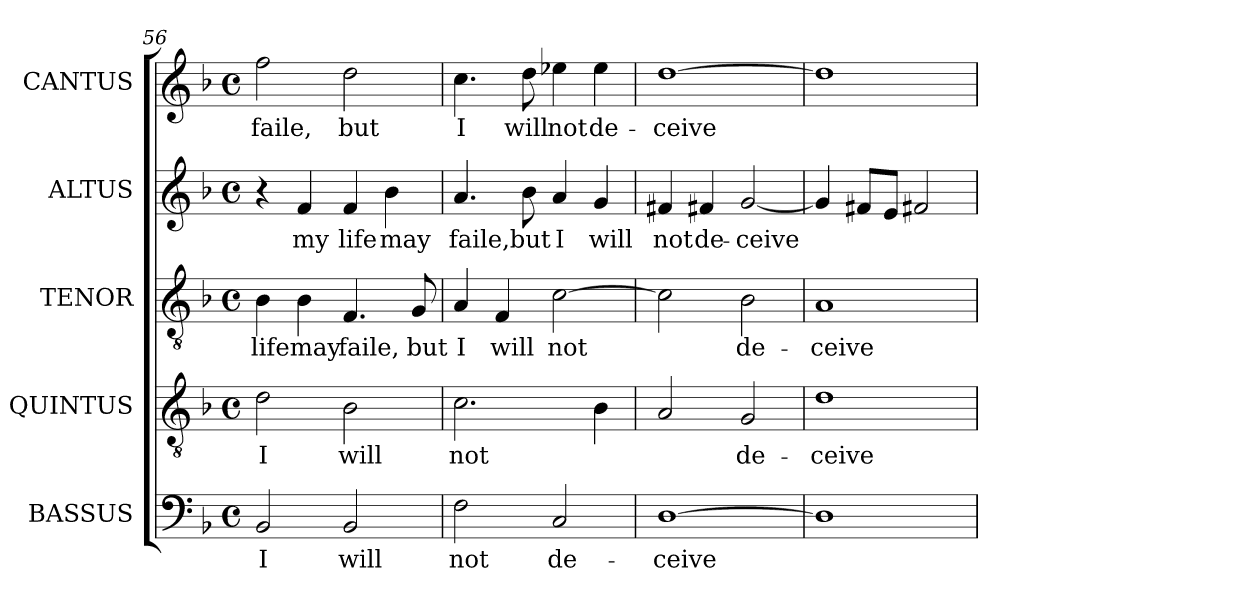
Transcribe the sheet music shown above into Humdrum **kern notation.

**kern	**text	**kern	**text	**kern	**text	**kern	**text	**kern	**text
*part5	*part5	*part4	*part4	*part3	*part3	*part2	*part2	*part1	*part1
*staff5	*staff5	*staff4	*staff4	*staff3	*staff3	*staff2	*staff2	*staff1	*staff1
*I"BASSUS	*	*I"QUINTUS	*	*I"TENOR	*	*I"ALTUS	*	*I"CANTUS	*
*I'B	*	*I'T	*	*	*	*	*	*I'S	*
*clefF4	*	*clefGv2	*	*clefGv2	*	*clefG2	*	*clefG2	*
*	*	*ITrd7c12	*	*ITrd7c12	*	*	*	*	*
*k[b-]	*	*k[b-]	*	*k[b-]	*	*k[b-]	*	*k[b-]	*
*d:	*	*d:	*	*d:	*	*d:	*	*d:	*
*M4/4	*	*M4/4	*	*M4/4	*	*M4/4	*	*M4/4	*
*met(c)	*	*met(c)	*	*met(c)	*	*met(c)	*	*met(c)	*
=56	=56	=56	=56	=56	=56	=56	=56	=56	=56
!	!LO:LY:b:color=#000000	!	!	!	!	!	!	!	!
!	!	!	!LO:LY:b:color=#000000	!	!	!	!	!	!
!	!	!	!	!	!LO:LY:b:color=#000000	!	!	!	!
!	!	!	!	!	!	!	!	!	!LO:LY:b:color=#000000
2BB-i/	I	2Di\	I	4BB-i\	life	4r	.	2ffi\	faile,
!	!	!	!	!	!LO:LY:b:color=#000000	!	!	!	!
!	!	!	!	!	!	!	!LO:LY:b:color=#000000	!	!
.	.	.	.	4BB-i\	may	4fi/	my	.	.
!	!LO:LY:b:color=#000000	!	!	!	!	!	!	!	!
!	!	!	!LO:LY:b:color=#000000	!	!	!	!	!	!
!	!	!	!	!	!LO:LY:b:color=#000000	!	!	!	!
!	!	!	!	!	!	!	!LO:LY:b:color=#000000	!	!
!	!	!	!	!	!	!	!	!	!LO:LY:b:color=#000000
2BB-i/	will	2BB-i\	will	4.FFi/	faile,	4fi/	life	2ddi\	but
!	!	!	!	!	!	!	!LO:LY:b:color=#000000	!	!
.	.	.	.	.	.	4b-i\	may	.	.
!	!	!	!	!	!LO:LY:b:color=#000000	!	!	!	!
.	.	.	.	8GGi/	but	.	.	.	.
=57	=57	=57	=57	=57	=57	=57	=57	=57	=57
!	!LO:LY:b:color=#000000	!	!	!	!	!	!	!	!
!	!	!	!LO:LY:b:color=#000000	!	!	!	!	!	!
!	!	!	!	!	!LO:LY:b:color=#000000	!	!	!	!
!	!	!	!	!	!	!	!LO:LY:b:color=#000000	!	!
!	!	!	!	!	!	!	!	!	!LO:LY:b:color=#000000
2Fi\	not	2.Ci\	not	4AAi/	I	4.ai/	faile,	4.cci\	I
!	!	!	!	!	!LO:LY:b:color=#000000	!	!	!	!
.	.	.	.	4FFi/	will	.	.	.	.
!	!	!	!	!	!	!	!LO:LY:b:color=#000000	!	!
!	!	!	!	!	!	!	!	!	!LO:LY:b:color=#000000
.	.	.	.	.	.	8b-i\	but	8ddi\	will
!	!LO:LY:b:color=#000000	!	!	!	!	!	!	!	!
!	!	!	!	!	!LO:LY:b:color=#000000	!	!	!	!
!	!	!	!	!	!	!	!LO:LY:b:color=#000000	!	!
!	!	!	!	!	!	!	!	!	!LO:LY:b:color=#000000
2Ci/	de-	.	.	[>2Ci\	not	4ai/	I	4ee-Xi\	not
!	!	!	!	!	!	!	!LO:LY:b:color=#000000	!	!
!	!	!	!	!	!	!	!	!	!LO:LY:b:color=#000000
.	.	4BB-i\	.	.	.	4gi/	will	4ee-i\	de-
=58	=58	=58	=58	=58	=58	=58	=58	=58	=58
!	!LO:LY:b:color=#000000	!	!	!	!	!	!	!	!
!	!	!	!	!	!	!	!LO:LY:b:color=#000000	!	!
!	!	!	!	!	!	!	!	!	!LO:LY:b:color=#000000
[>1Di	-ceive	2AAi/	.	2Ci\]	.	4f#Xi/	not	[>1ddi	-ceive
!	!	!	!	!	!	!	!LO:LY:b:color=#000000	!	!
.	.	.	.	.	.	4f#Xi/	de-	.	.
!	!	!	!LO:LY:b:color=#000000	!	!	!	!	!	!
!	!	!	!	!	!LO:LY:b:color=#000000	!	!	!	!
!	!	!	!	!	!	!	!LO:LY:b:color=#000000	!	!
.	.	2GGi/	de-	2BB-i\	de-	[<2gi/	-ceive	.	.
=59	=59	=59	=59	=59	=59	=59	=59	=59	=59
!	!	!	!LO:LY:b:color=#000000	!	!	!	!	!	!
!	!	!	!	!	!LO:LY:b:color=#000000	!	!	!	!
1Di]	.	1Di	-ceive	1AAi	-ceive	4gi/]	.	1ddi]	.
.	.	.	.	.	.	8f#Xi/L	.	.	.
.	.	.	.	.	.	8ei/J	.	.	.
.	.	.	.	.	.	2f#Xi/	.	.	.
=	=	=	=	=	=	=	=	=	=
*-	*-	*-	*-	*-	*-	*-	*-	*-	*-
